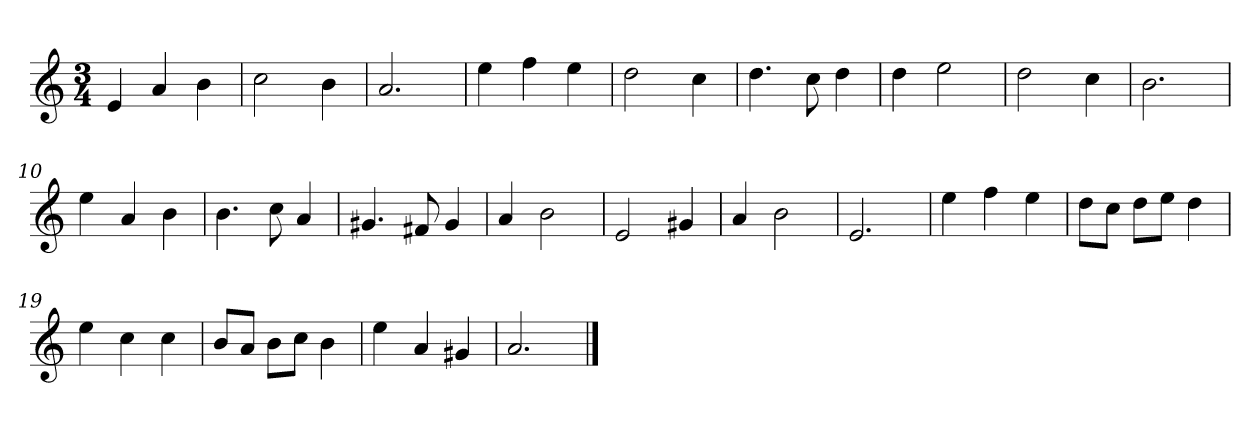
**kern
*part1
*staff1
*k[]
*M3/4
*MM120
=1
4e
4a
4b
=2
2cc
4b
=3
2.a
=4
4ee
4ff
4ee
=5
2dd
4cc
=6
4.dd
8cc
4dd
=7
4dd
2ee
=8
2dd
4cc
=9
2.b
=10
4ee
4a
4b
=11
4.b
8cc
4a
=12
4.g#X
8f#X
4g#
=13
4a
2b
=14
2e
4g#X
=15
4a
2b
=16
2.e
=17
4ee
4ff
4ee
=18
8ddL
8ccJ
8ddL
8eeJ
4dd
=19
4ee
4cc
4cc
=20
8bL
8aJ
8bL
8ccJ
4b
=21
4ee
4a
4g#X
=22
2.a
==
*-
